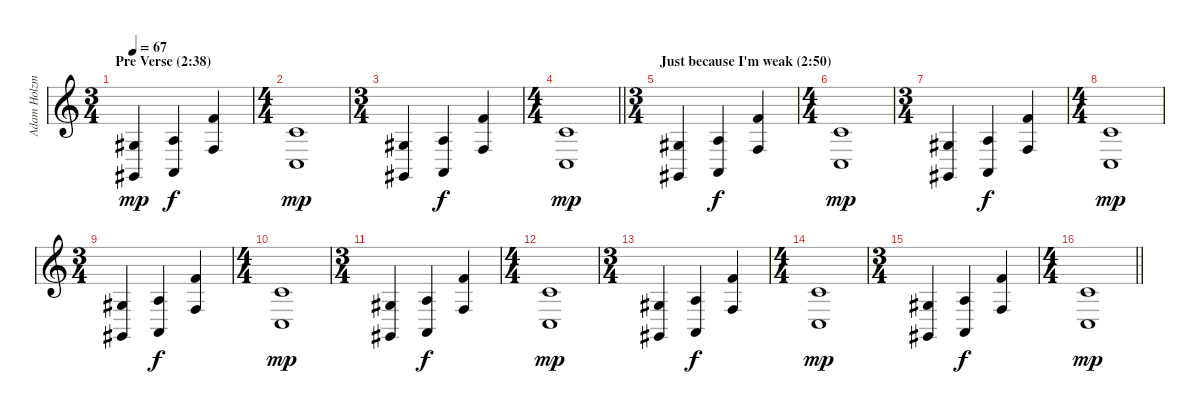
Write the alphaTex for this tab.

\track ("Adam Holzman (Staff 2)" "Adam Holzm") {instrument acousticgrandpiano}
\staff {score}
\tuning (E4 B3 G3 D3 A2 E2 B1) {hide}
\ts (3 4)
\section ("" "Pre Verse (2:38)")
\tempo 67
\clef g2
\ks c
(6.4 4.6).4{dy mp} (7.4 5.6).4{dy f} (15.4 13.6).4 |
\ts (4 4)
(1.2 3.5).1{dy mp} |
\ts (3 4)
(6.4 4.6).4 (2.3 0.5).4{dy f} (6.2 3.4).4 |
\ts (4 4)
\barLineRight lightlight
(1.2 3.5).1{dy mp} |
\ts (3 4)
\section ("" "Just because I'm weak (2:50)")
(6.4 4.6).4 (2.3 0.5).4{dy f} (6.2 3.4).4 |
\ts (4 4)
(1.2 3.5).1{dy mp} |
\ts (3 4)
(6.4 4.6).4 (2.3 0.5).4{dy f} (6.2 3.4).4 |
\ts (4 4)
(1.2 3.5).1{dy mp} |
\ts (3 4)
(6.4 4.6).4 (2.3 0.5).4{dy f} (6.2 3.4).4 |
\ts (4 4)
(1.2 3.5).1{dy mp} |
\ts (3 4)
(6.4 4.6).4 (2.3 0.5).4{dy f} (6.2 3.4).4 |
\ts (4 4)
(1.2 3.5).1{dy mp} |
\ts (3 4)
(6.4 4.6).4 (2.3 0.5).4{dy f} (6.2 3.4).4 |
\ts (4 4)
(1.2 3.5).1{dy mp} |
\ts (3 4)
(6.4 4.6).4 (2.3 0.5).4{dy f} (6.2 3.4).4 |
\ts (4 4)
\barLineRight lightlight
(1.2 3.5).1{dy mp}
